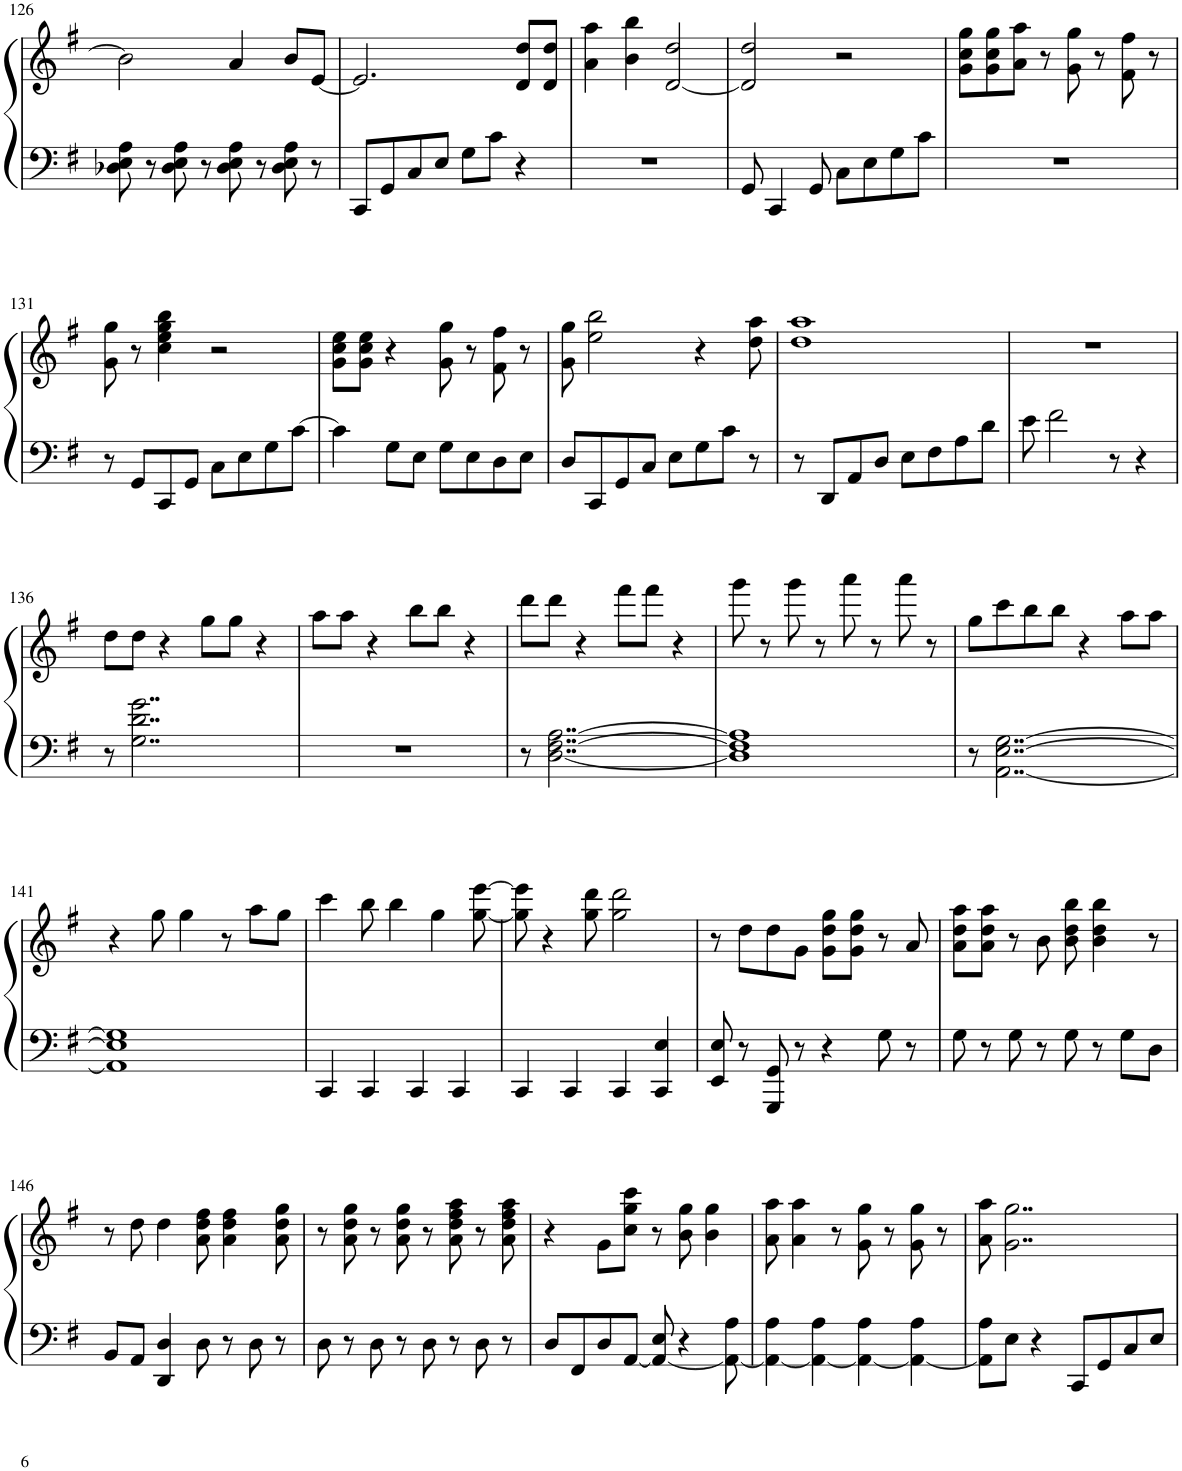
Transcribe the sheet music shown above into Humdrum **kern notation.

**kern	**kern
*part1	*part1
*staff2	*staff1
*I"Piano	*
*I'Pno.	*
!!LO:PB:g=z
*clefF4	*clefG2
*k[f#]	*k[f#]
*M2/2	*M2/2
*met(c|)	*met(c|)
=126	=126
8D-X\ 8E\ 8A\	2b\]
8r	.
8D-\ 8E\ 8A\	.
8r	.
8D-\ 8E\ 8A\	4a/
8r	.
8D-\ 8E\ 8A\	8b/L
8r	[8e/J
=127	=127
8CC/L	2.e/]
8GG/	.
8C/	.
8E/J	.
8G\L	.
8c\J	.
4r	8d/ 8dd/L
.	8d/ 8dd/J
=128	=128
1r	4a\ 4aa\
.	4b\ 4bb\
.	[2d/ 2dd/
=129	=129
8GG/	2d/] 2dd/
4CC/	.
8GG/	.
8C\L	2r
8E\	.
8G\	.
8c\J	.
=130	=130
1r	8g\ 8cc\ 8gg\L
.	8g\ 8cc\ 8gg\
.	8a\ 8aa\J
.	8r
.	8g\ 8gg\
.	8r
.	8f#\ 8ff#\
.	8r
!!LO:LB:g=z
=131	=131
8r	8g\ 8gg\
8GG/L	8r
8CC/	4cc\ 4ee\ 4gg\ 4bb\
8GG/J	.
8C\L	2r
8E\	.
8G\	.
[8c\J	.
=132	=132
4c\]	8g\ 8cc\ 8ee\L
.	8g\ 8cc\ 8ee\J
8G\L	4r
8E\J	.
8G\L	8g\ 8gg\
8E\	8r
8D\	8f#\ 8ff#\
8E\J	8r
=133	=133
8D/L	8g\ 8gg\
8CC/	2ee\ 2bb\
8GG/	.
8C/J	.
8E\L	.
8G\	4r
8c\J	.
8r	8dd\ 8aa\
=134	=134
8r	1dd 1aa
8DD/L	.
8AA/	.
8D/J	.
8E\L	.
8F#\	.
8A\	.
8d\J	.
=135	=135
8e\	1r
2f#\	.
8r	.
4r	.
!!LO:LB:g=z
=136	=136
8r	8dd\L
2..G\ 2..d\ 2..g\	8dd\J
.	4r
.	8gg\L
.	8gg\J
.	4r
=137	=137
1r	8aa\L
.	8aa\J
.	4r
.	8bb\L
.	8bb\J
.	4r
=138	=138
8r	8ddd\L
[2..D\ [2..F#\ [2..A\	8ddd\J
.	4r
.	8fff#\L
.	8fff#\J
.	4r
=139	=139
1D] 1F#] 1A]	8ggg\
.	8r
.	8ggg\
.	8r
.	8aaa\
.	8r
.	8aaa\
.	8r
=140	=140
8r	8gg\L
[2..AA\ [2..E\ [2..G\	8ccc\
.	8bb\
.	8bb\J
.	4r
.	8aa\L
.	8aa\J
!!LO:LB:g=z
=141	=141
1AA] 1E] 1G]	4r
.	8gg\
.	4gg\
.	8r
.	8aa\L
.	8gg\J
=142	=142
4CC/	4ccc\
4CC/	8bb\
.	4bb\
4CC/	.
.	4gg\
4CC/	.
.	[8gg\ [8eee\
=143	=143
4CC/	8gg\] 8eee\]
.	4r
4CC/	.
.	8gg\ 8ddd\
4CC/	2gg\ 2ddd\
4CC/ 4E/	.
=144	=144
8EE/ 8E/	8r
8r	8dd\L
8GGG/ 8GG/	8dd\
8r	8g\J
4r	8g\ 8dd\ 8gg\L
.	8g\ 8dd\ 8gg\J
8G\	8r
8r	8a/
=145	=145
8G\	8a\ 8dd\ 8aa\L
8r	8a\ 8dd\ 8aa\J
8G\	8r
8r	8b\
8G\	8b\ 8dd\ 8bb\
8r	4b\ 4dd\ 4bb\
8G\L	.
8D\J	8r
!!LO:LB:g=z
=146	=146
8BB/L	8r
8AA/J	8dd\
4DD/ 4D/	4dd\
8D\	8a\ 8dd\ 8ff#\
8r	4a\ 4dd\ 4ff#\
8D\	.
8r	8a\ 8dd\ 8gg\
=147	=147
8D\	8r
8r	8a\ 8dd\ 8gg\
8D\	8r
8r	8a\ 8dd\ 8gg\
8D\	8r
8r	8a\ 8dd\ 8ff#\ 8aa\
8D\	8r
8r	8a\ 8dd\ 8ff#\ 8aa\
=148	=148
8D/L	4r
8FF#/	.
8D/	8g\L
[8AA/J	8cc\ 8gg\ 8ccc\J
8AA/_ 8E/	8r
4r	8b\ 8gg\
.	4b\ 4gg\
8AA\_ 8A\	.
=149	=149
4AA\_ 4A\	8a\ 8aa\
.	4a\ 4aa\
4AA\_ 4A\	.
.	8r
4AA\_ 4A\	8g\ 8gg\
.	8r
4AA\_ 4A\	8g\ 8gg\
.	8r
=150	=150
8AA\] 8A\L	8a\ 8aa\
8E\J	2..g\ 2..gg\
4r	.
8CC/L	.
8GG/	.
8C/	.
8E/J	.
=	=
*-	*-
